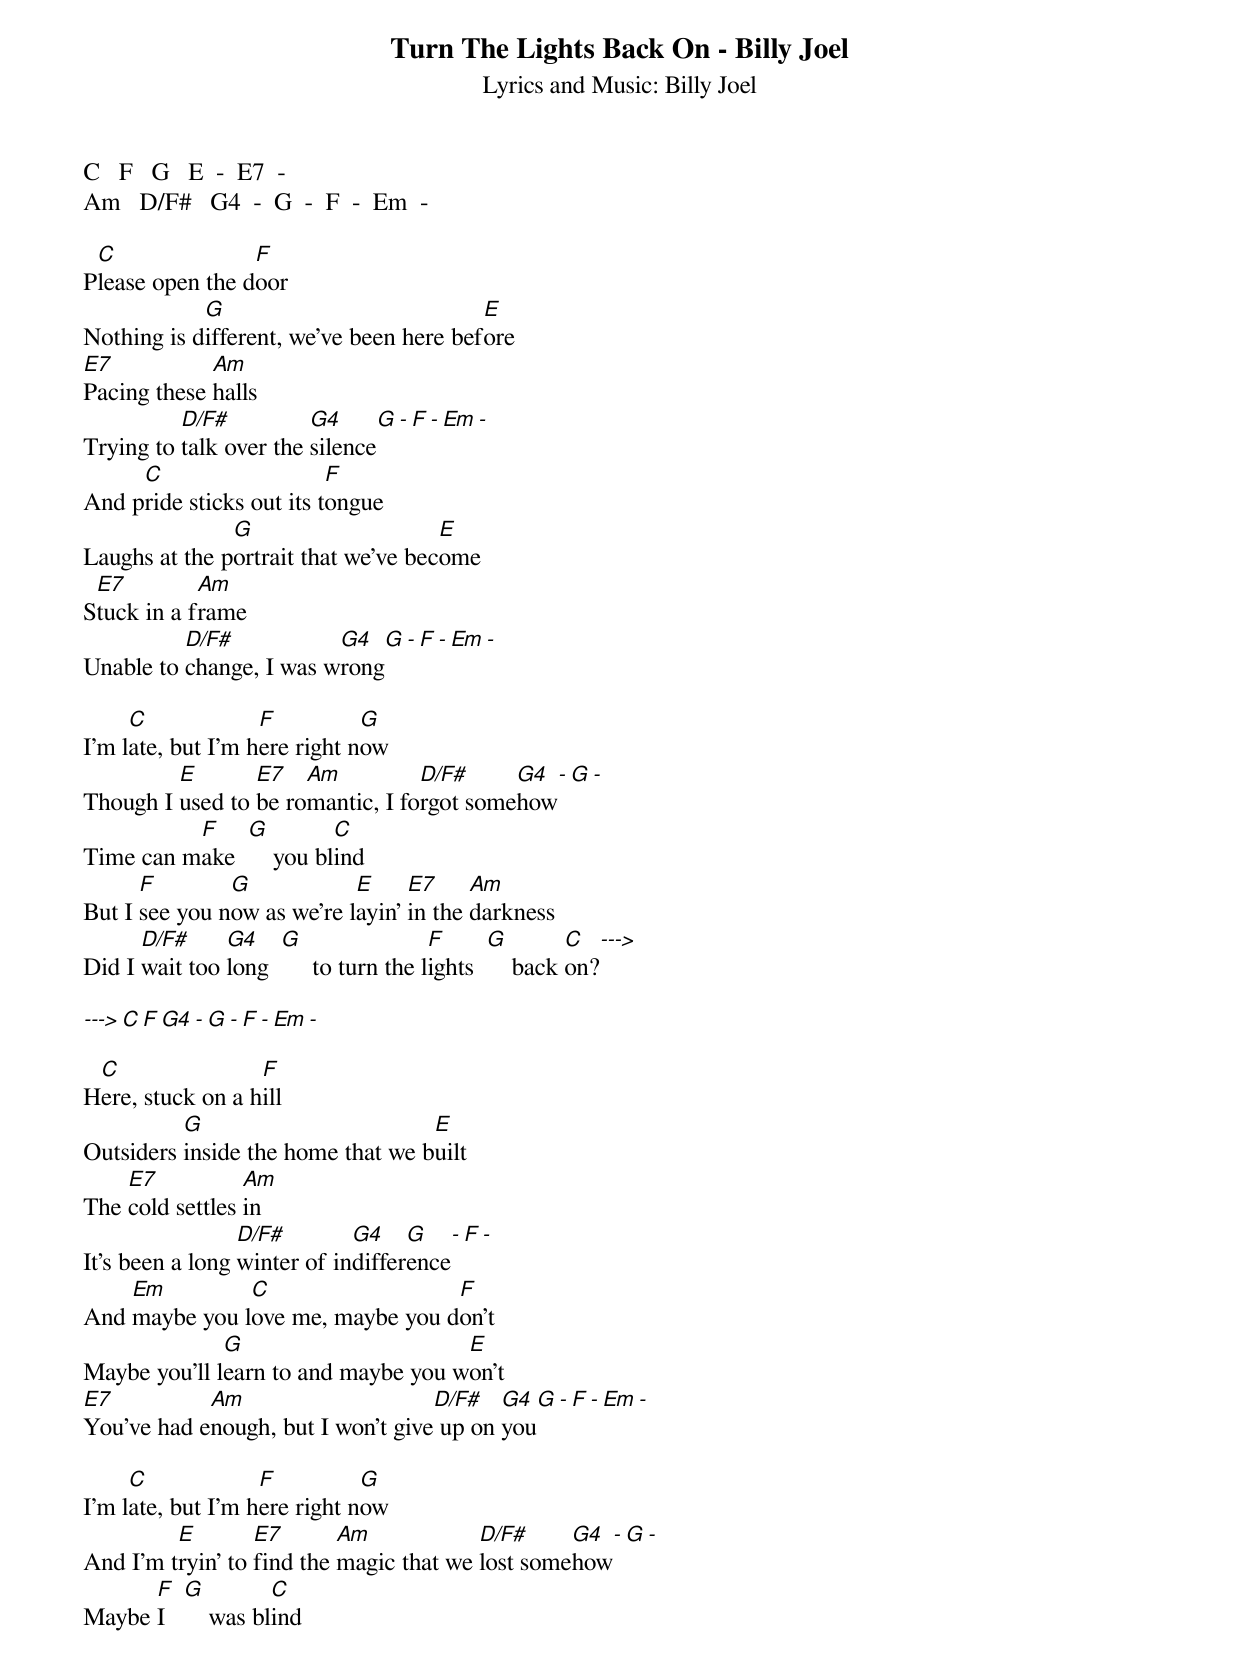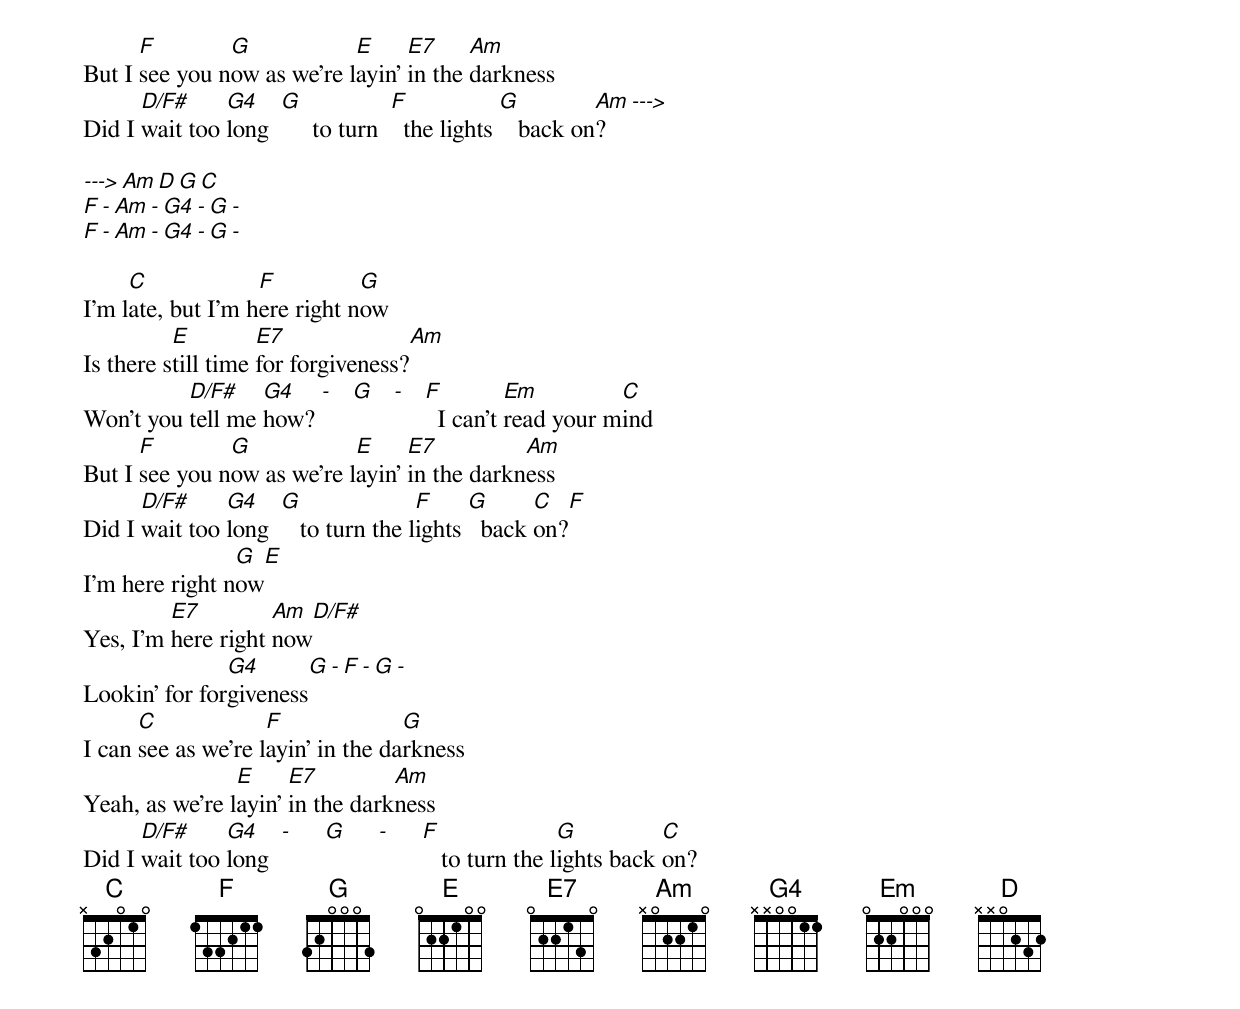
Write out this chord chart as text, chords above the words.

Turn The Lights Back On - Billy Joel
Lyrics and Music: Billy Joel

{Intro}
C   F   G   E  -  E7  -
Am   D/F#   G4  -  G  -  F  -  Em  -

 C               F
Please open the door
            G                            E
Nothing is different, we've been here before
E7           Am
Pacing these halls
          D/F#          G4       G   -  F   -  Em    -
Trying to talk over the silence
     C                    F
And pride sticks out its tongue
               G                     E
Laughs at the portrait that we've become
 E7         Am
Stuck in a frame
          D/F#           G4       G   -  F   -  Em    -
Unable to change, I was wrong

     C             F          G
I'm late, but I'm here right now
         E       E7   Am          D/F#     G4  -  G   -
Though I used to be romantic, I forgot somehow
          F    G         C
Time can make      you blind
      F        G            E     E7     Am
But I see you now as we're layin' in the darkness
      D/F#     G4    G                 F      G        C    --->
Did I wait too long       to turn the lights      back on?

--->  C   F   G4  -  G  -  F  -  Em  -

 C                F
Herе, stuck on a hill
          G                        E
Outsiders inside the homе that we built
    E7           Am
The cold settles in
                 D/F#        G4    G    -   F   -
It's been a long winter of indifference
    Em         C                  F
And maybe you love me, maybe you don't
              G                      E
Maybe you'll learn to and maybe you won't
E7          Am                     D/F#   G4       G   -  F   -  Em    -
You've had enough, but I won't give up on you

     C             F          G
I'm late, but I'm here right now
         E        E7       Am            D/F#     G4   -   G    -
And I'm tryin' to find the magic that we lost somehow
      F   G         C
Maybe I       was blind
      F        G            E     E7     Am
But I see you now as we're layin' in the darkness
      D/F#     G4    G             F            G         Am    --->
Did I wait too long       to turn    the lights    back on?

{Piano Solo}
--->  Am   D   G   C
      F   -   Am   -   G4   -   G   -
      F   -   Am   -   G4   -   G   -

     C             F          G
I'm late, but I'm here right now
          E         E7              Am
Is there still time for forgiveness?
          D/F#    G4   -  G  -  F         Em         C
Won't you tell me how?            I can't read your mind
      F        G            E     E7          Am
But I see you now as we're layin' in the darkness
      D/F#     G4    G               F     G      C     F
Did I wait too long     to turn the lights   back on?
                G     E
I'm here right now
         E7         Am    D/F#
Yes, I'm here right now
               G4        G   -  F   -  G    -
Lookin' for forgiveness
      C             F              G
I can see as we're layin' in the darkness
                E     E7         Am
Yeah, as we're layin' in the darkness
      D/F#     G4    -    G    -    F               G          C
Did I wait too long                    to turn the lights back on?
